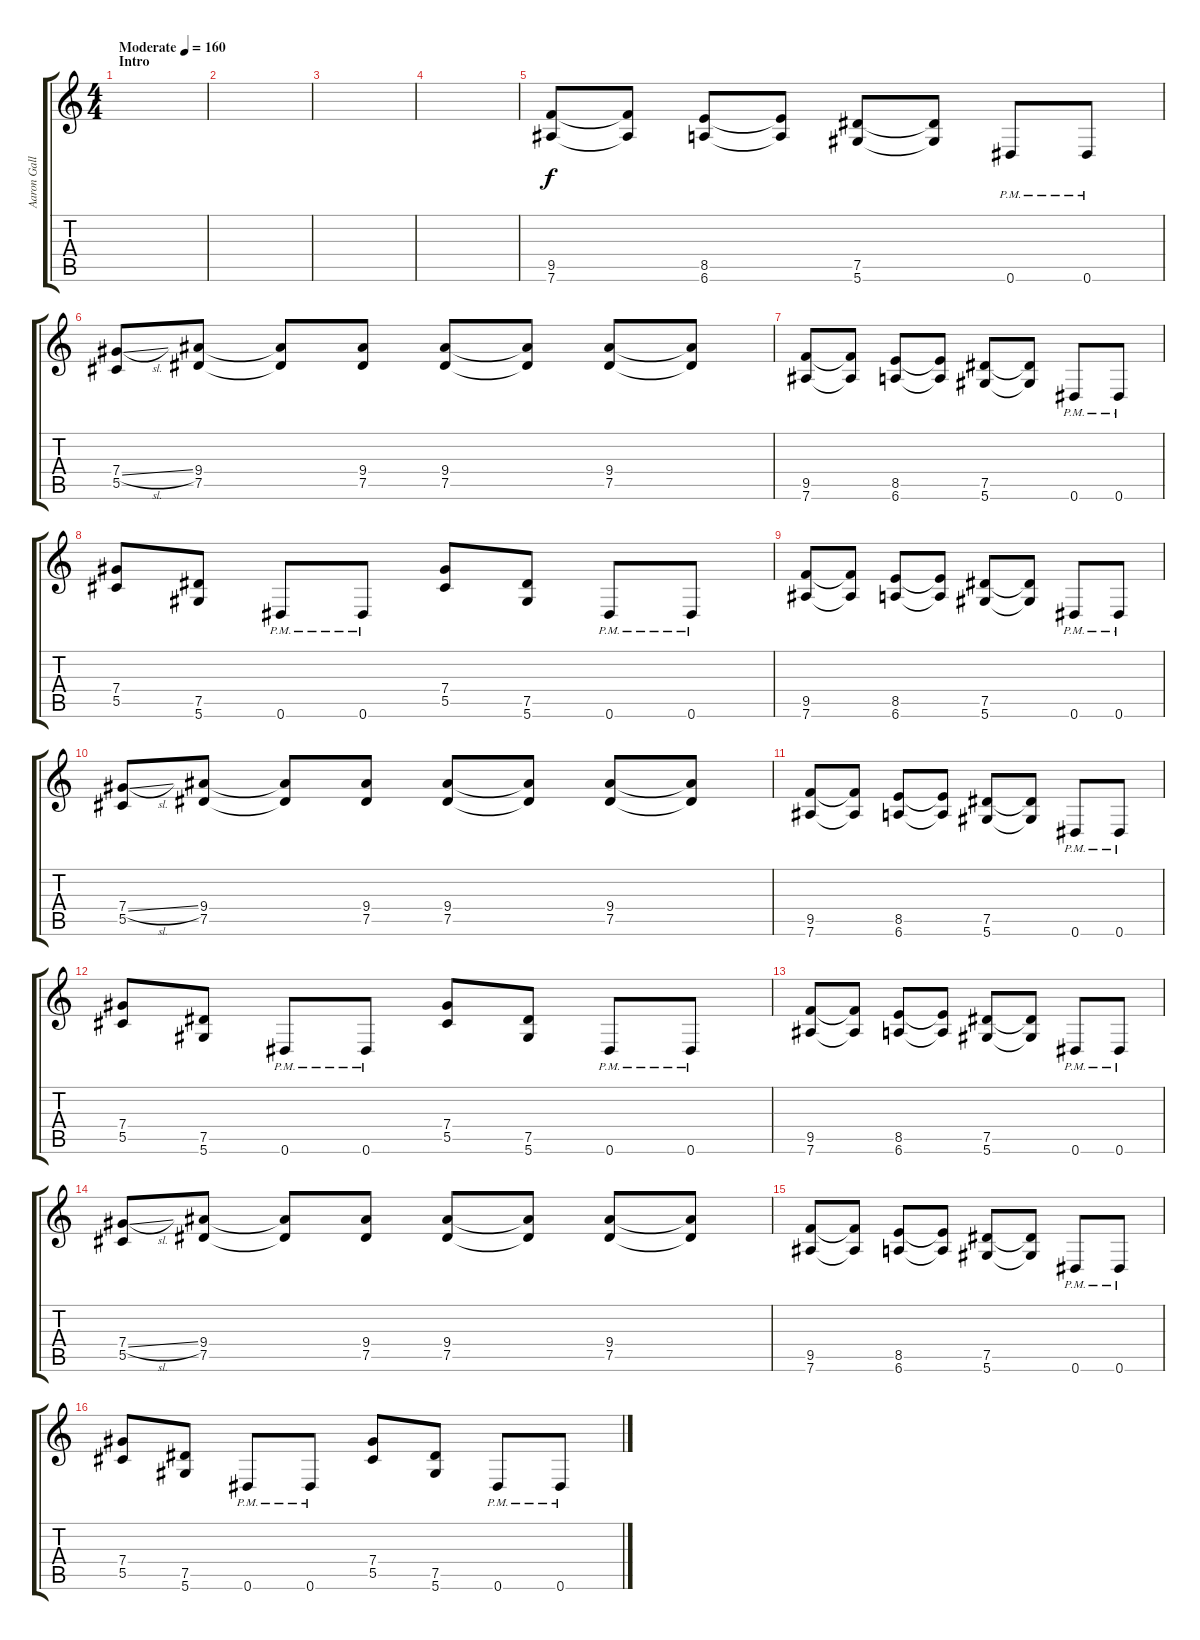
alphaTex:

\track ("Aaron Gallegos" "Aaron Gall") {instrument distortionguitar}
\staff {score tabs}
\tuning (Eb4 Bb3 Gb3 Db3 Ab2 Eb2) {hide}
\ts (4 4)
\section ("" "Intro")
\tempo (160 "Moderate")
\clef g2
\ks c
|
|
|
|
(9.5 7.6).8 (9.5{t} 7.6{t}).8 (8.5 6.6).8 (8.5{t} 6.6{t}).8 (7.5 5.6).8 (7.5{t} 5.6{t}).8 0.6{pm}.8 0.6{pm}.8 |
(7.4{sl} 5.5).8 (9.4 7.5).8 (9.4{t} 7.5{t}).8 (9.4 7.5).8 (9.4 7.5).8 (9.4{t} 7.5{t}).8 (9.4 7.5).8 (9.4{t} 7.5{t}).8 |
(9.5 7.6).8 (9.5{t} 7.6{t}).8 (8.5 6.6).8 (8.5{t} 6.6{t}).8 (7.5 5.6).8 (7.5{t} 5.6{t}).8 0.6{pm}.8 0.6{pm}.8 |
(7.4 5.5).8 (7.5 5.6).8 0.6{pm}.8 0.6{pm}.8 (7.4 5.5).8 (7.5 5.6).8 0.6{pm}.8 0.6{pm}.8 |
(9.5 7.6).8 (9.5{t} 7.6{t}).8 (8.5 6.6).8 (8.5{t} 6.6{t}).8 (7.5 5.6).8 (7.5{t} 5.6{t}).8 0.6{pm}.8 0.6{pm}.8 |
(7.4{sl} 5.5).8 (9.4 7.5).8 (9.4{t} 7.5{t}).8 (9.4 7.5).8 (9.4 7.5).8 (9.4{t} 7.5{t}).8 (9.4 7.5).8 (9.4{t} 7.5{t}).8 |
(9.5 7.6).8 (9.5{t} 7.6{t}).8 (8.5 6.6).8 (8.5{t} 6.6{t}).8 (7.5 5.6).8 (7.5{t} 5.6{t}).8 0.6{pm}.8 0.6{pm}.8 |
(7.4 5.5).8 (7.5 5.6).8 0.6{pm}.8 0.6{pm}.8 (7.4 5.5).8 (7.5 5.6).8 0.6{pm}.8 0.6{pm}.8 |
(9.5 7.6).8 (9.5{t} 7.6{t}).8 (8.5 6.6).8 (8.5{t} 6.6{t}).8 (7.5 5.6).8 (7.5{t} 5.6{t}).8 0.6{pm}.8 0.6{pm}.8 |
(7.4{sl} 5.5).8 (9.4 7.5).8 (9.4{t} 7.5{t}).8 (9.4 7.5).8 (9.4 7.5).8 (9.4{t} 7.5{t}).8 (9.4 7.5).8 (9.4{t} 7.5{t}).8 |
(9.5 7.6).8 (9.5{t} 7.6{t}).8 (8.5 6.6).8 (8.5{t} 6.6{t}).8 (7.5 5.6).8 (7.5{t} 5.6{t}).8 0.6{pm}.8 0.6{pm}.8 |
(7.4 5.5).8 (7.5 5.6).8 0.6{pm}.8 0.6{pm}.8 (7.4 5.5).8 (7.5 5.6).8 0.6{pm}.8 0.6{pm}.8
